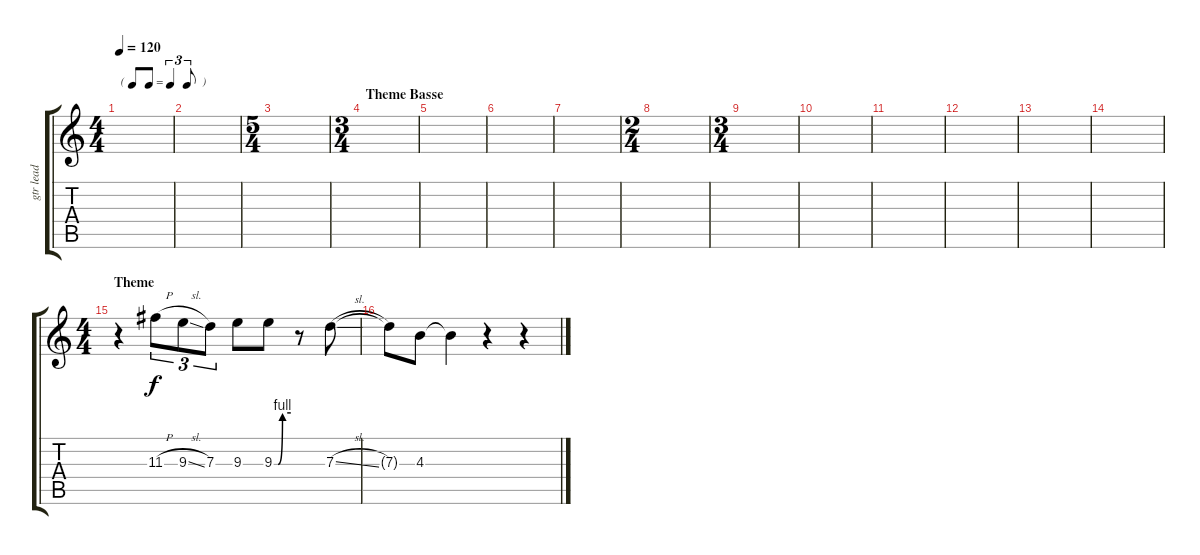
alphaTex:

\track ("gtr lead" "gtr lead") {instrument distortionguitar}
\staff {score tabs}
\tuning (E4 B3 G3 D3 A2 E2) {hide}
\ts (4 4)
\tf triplet8th
\tempo 120
\clef g2
\ks c
|
|
\ts (5 4)
|
\ts (3 4)
\section ("" "Theme Basse")
|
|
|
|
\ts (2 4)
|
\ts (3 4)
|
|
|
|
|
|
\ts (4 4)
\section ("" "Theme")
r.4 11.3{h}.8{tu (3 2)} 9.3{sl}.8{tu (3 2)} 7.3.8{tu (3 2)} 9.3.8 9.3{be (custom 0 0 14 0 30 4 60 4)}.8 r.8 7.3{sl}.8 |
7.3{t}.8 4.3.8 4.3{t}.4 r.4 r.4
